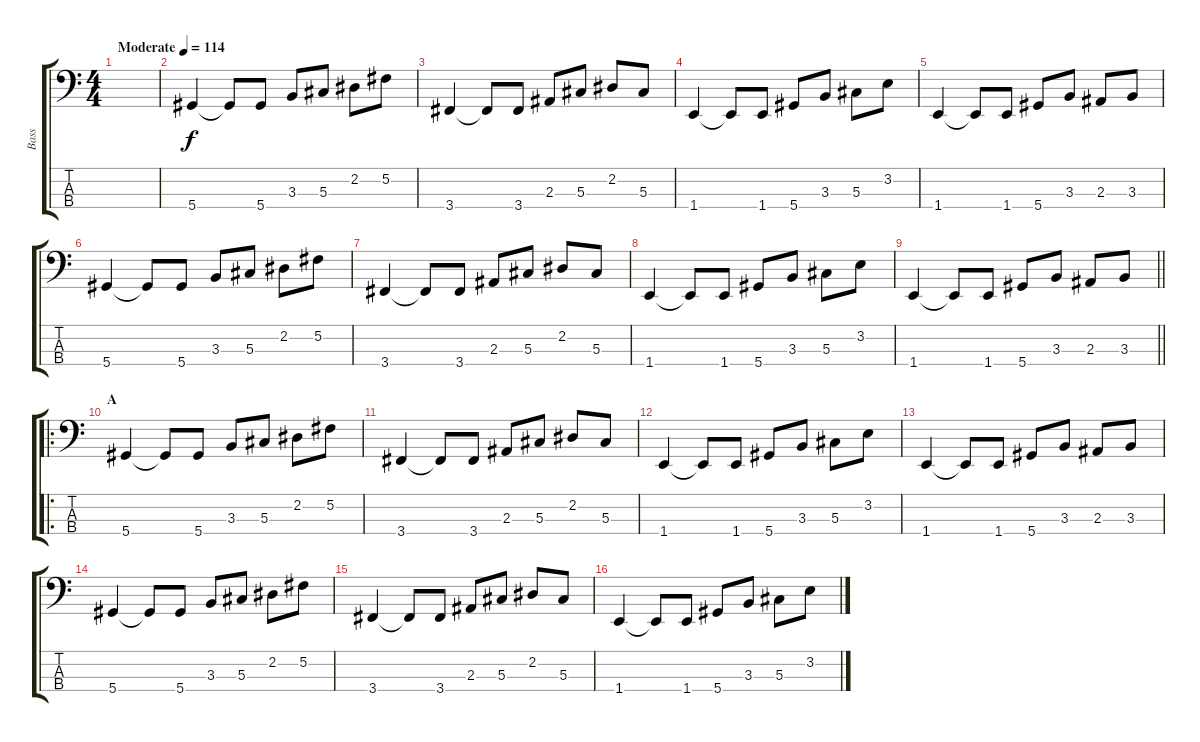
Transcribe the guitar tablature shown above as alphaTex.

\track ("Bass" "Bass") {instrument electricbassfinger}
\staff {score tabs}
\tuning (Gb2 Db2 Ab1 Eb1) {hide}
\ts (4 4)
\tempo (114 "Moderate")
\clef f4
\ks c
|
5.4.4 5.4{t}.8 5.4.8 3.3.8 5.3.8 2.2.8 5.2.8 |
3.4.4 3.4{t}.8 3.4.8 2.3.8 5.3.8 2.2.8 5.3.8 |
1.4.4 1.4{t}.8 1.4.8 5.4.8 3.3.8 5.3.8 3.2.8 |
1.4.4 1.4{t}.8 1.4.8 5.4.8 3.3.8 2.3.8 3.3.8 |
5.4.4 5.4{t}.8 5.4.8 3.3.8 5.3.8 2.2.8 5.2.8 |
3.4.4 3.4{t}.8 3.4.8 2.3.8 5.3.8 2.2.8 5.3.8 |
1.4.4 1.4{t}.8 1.4.8 5.4.8 3.3.8 5.3.8 3.2.8 |
\barLineRight lightlight
1.4.4 1.4{t}.8 1.4.8 5.4.8 3.3.8 2.3.8 3.3.8 |
\ro
\section ("" "A")
5.4.4 5.4{t}.8 5.4.8 3.3.8 5.3.8 2.2.8 5.2.8 |
3.4.4 3.4{t}.8 3.4.8 2.3.8 5.3.8 2.2.8 5.3.8 |
1.4.4 1.4{t}.8 1.4.8 5.4.8 3.3.8 5.3.8 3.2.8 |
1.4.4 1.4{t}.8 1.4.8 5.4.8 3.3.8 2.3.8 3.3.8 |
5.4.4 5.4{t}.8 5.4.8 3.3.8 5.3.8 2.2.8 5.2.8 |
3.4.4 3.4{t}.8 3.4.8 2.3.8 5.3.8 2.2.8 5.3.8 |
1.4.4 1.4{t}.8 1.4.8 5.4.8 3.3.8 5.3.8 3.2.8
